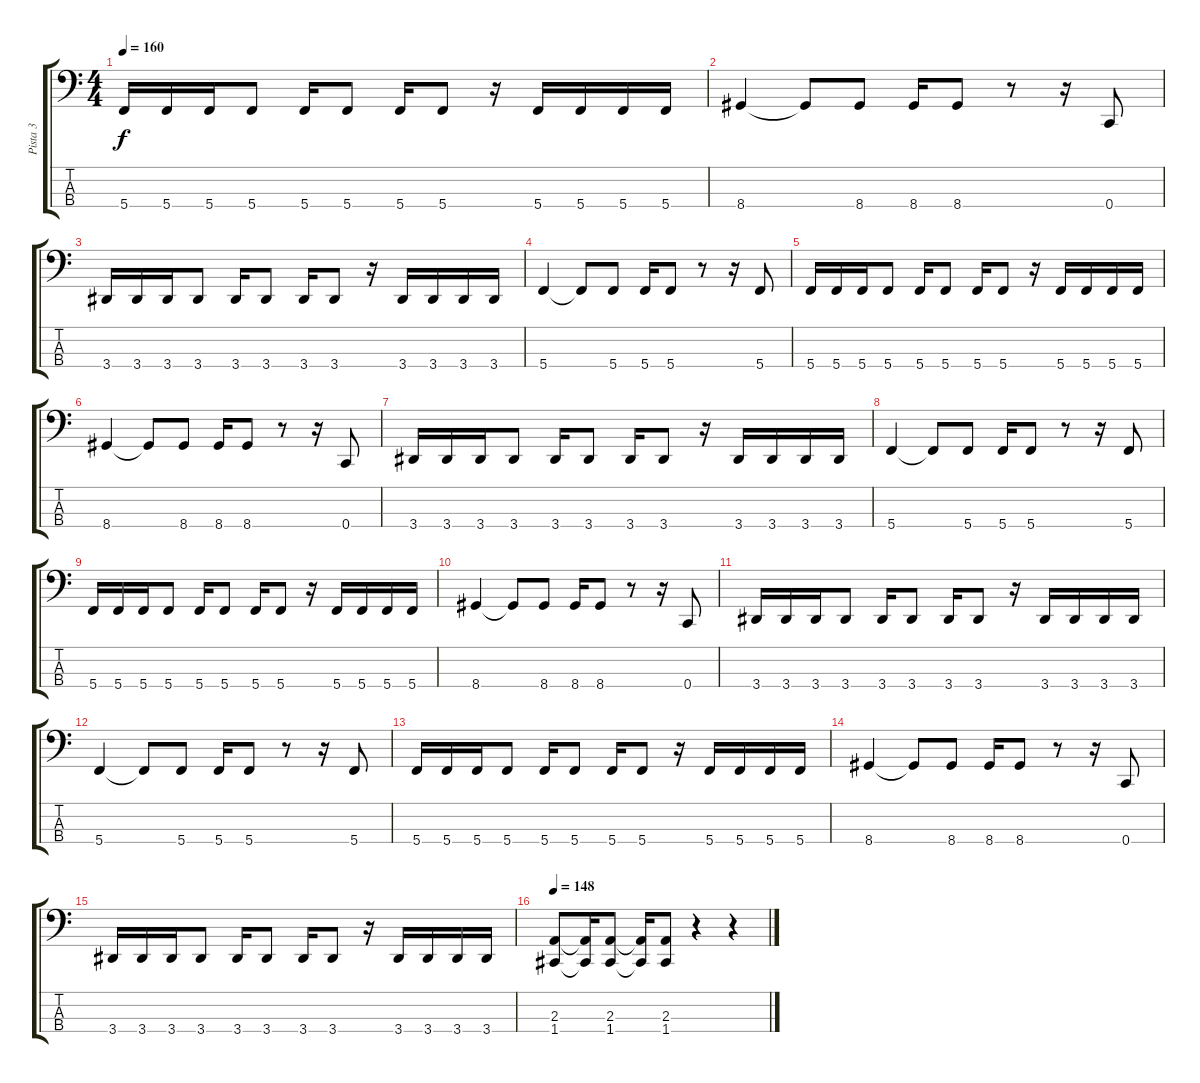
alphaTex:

\track ("Pista 3" "Pista 3") {instrument electricbassfinger}
\staff {score tabs}
\tuning (F2 C2 G1 C1) {hide}
\ts (4 4)
\tempo 160
\clef f4
\ks c
5.4.16{dy f} 5.4.16 5.4.16 5.4.8 5.4.16 5.4.8 5.4.16 5.4.8 r.16 5.4.16 5.4.16 5.4.16 5.4.16 |
8.4.4 8.4{t}.8 8.4.8 8.4.16 8.4.8 r.8 r.16 0.4.8 |
3.4.16 3.4.16 3.4.16 3.4.8 3.4.16 3.4.8 3.4.16 3.4.8 r.16 3.4.16 3.4.16 3.4.16 3.4.16 |
5.4.4 5.4{t}.8 5.4.8 5.4.16 5.4.8 r.8 r.16 5.4.8 |
5.4.16 5.4.16 5.4.16 5.4.8 5.4.16 5.4.8 5.4.16 5.4.8 r.16 5.4.16 5.4.16 5.4.16 5.4.16 |
8.4.4 8.4{t}.8 8.4.8 8.4.16 8.4.8 r.8 r.16 0.4.8 |
3.4.16 3.4.16 3.4.16 3.4.8 3.4.16 3.4.8 3.4.16 3.4.8 r.16 3.4.16 3.4.16 3.4.16 3.4.16 |
5.4.4 5.4{t}.8 5.4.8 5.4.16 5.4.8 r.8 r.16 5.4.8 |
5.4.16 5.4.16 5.4.16 5.4.8 5.4.16 5.4.8 5.4.16 5.4.8 r.16 5.4.16 5.4.16 5.4.16 5.4.16 |
8.4.4 8.4{t}.8 8.4.8 8.4.16 8.4.8 r.8 r.16 0.4.8 |
3.4.16 3.4.16 3.4.16 3.4.8 3.4.16 3.4.8 3.4.16 3.4.8 r.16 3.4.16 3.4.16 3.4.16 3.4.16 |
5.4.4 5.4{t}.8 5.4.8 5.4.16 5.4.8 r.8 r.16 5.4.8 |
5.4.16 5.4.16 5.4.16 5.4.8 5.4.16 5.4.8 5.4.16 5.4.8 r.16 5.4.16 5.4.16 5.4.16 5.4.16 |
8.4.4 8.4{t}.8 8.4.8 8.4.16 8.4.8 r.8 r.16 0.4.8 |
3.4.16 3.4.16 3.4.16 3.4.8 3.4.16 3.4.8 3.4.16 3.4.8 r.16 3.4.16 3.4.16 3.4.16 3.4.16 |
\tempo 148
(2.3 1.4).8 (2.3{t} 1.4{t}).16 (2.3 1.4).8 (2.3{t} 1.4{t}).16 (2.3 1.4).8 r.4 r.4
